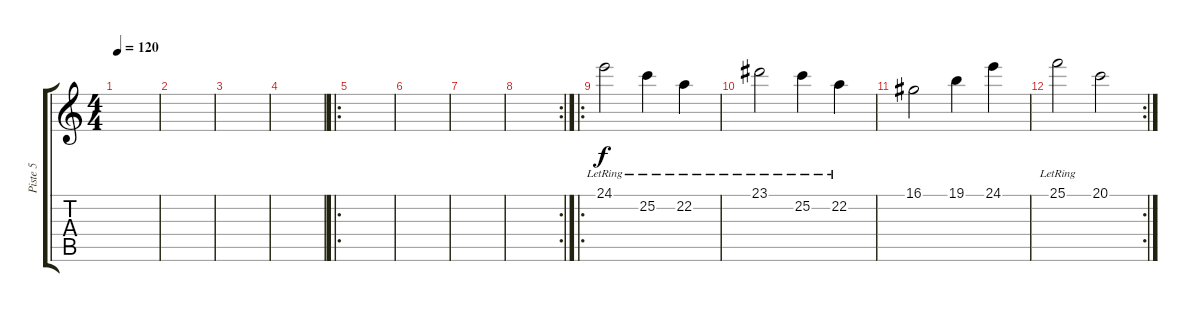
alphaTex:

\track ("Piste 5" "Piste 5") {instrument lead1square}
\staff {score tabs}
\tuning (E4 B3 G3 D3 A2 E2) {hide}
\ts (4 4)
\tempo 120
\clef g2
\ks c
|
|
|
|
\ro
|
|
|
\rc 2
|
\ro
24.1{lr}.2 25.2{lr}.4 22.2{lr}.4 |
23.1{lr}.2 25.2{lr}.4 22.2{lr}.4 |
16.1.2 19.1.4 24.1.4 |
\rc 2
25.1{lr}.2 20.1.2
